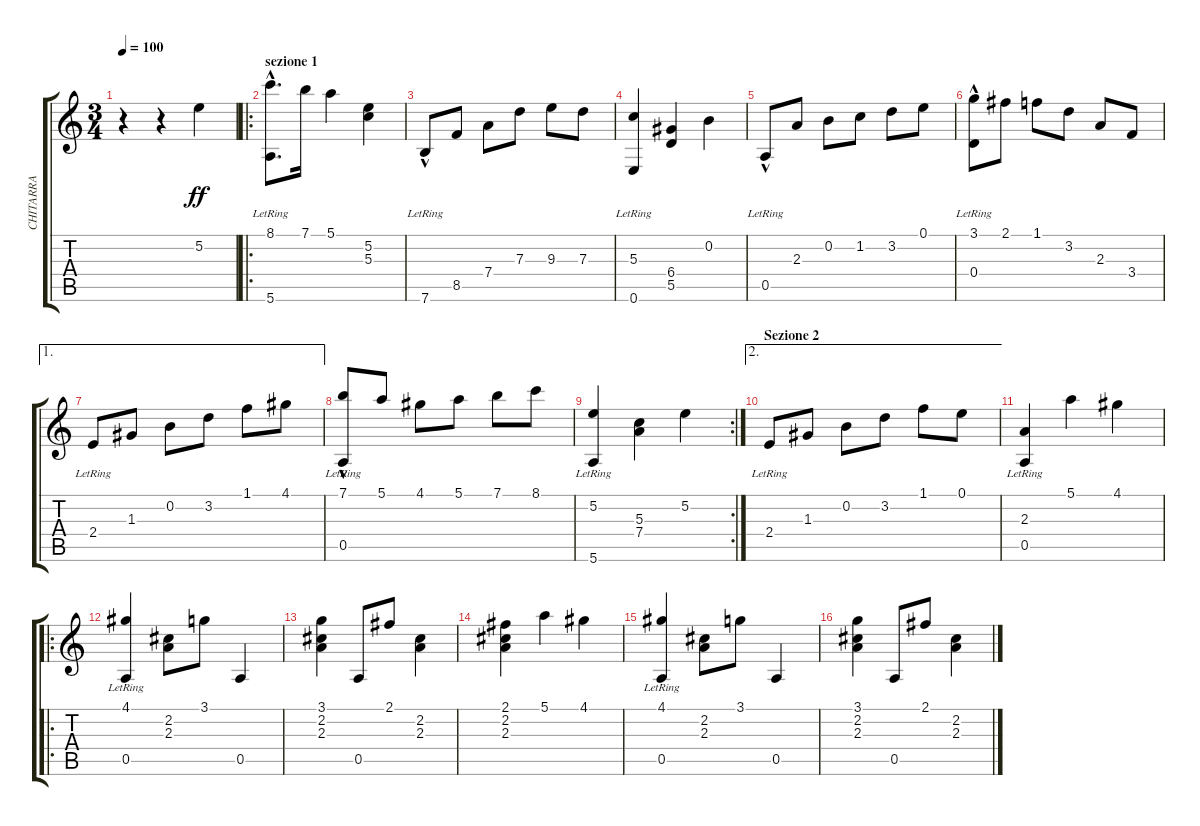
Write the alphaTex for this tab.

\track ("CHITARRA" "CHITARRA") {instrument acousticguitarnylon}
\staff {score tabs}
\tuning (E4 B3 G3 D3 A2 E2) {hide}
\ts (3 4)
\tempo 100
\clef g2
\ks c
r.4{dy ff instrument acousticguitarnylon} r.4 5.2.4 |
\ro
\section ("" "sezione 1")
(8.1{hac} 5.6{hac lr}).8{d} 7.1.16 5.1.4 (5.2 5.3).4 |
7.6{hac lr}.8 8.5.8 7.4.8 7.3.8 9.3.8 7.3.8 |
(5.3 0.6{lr}).4 (6.4 5.5).4 0.2.4 |
0.5{hac lr}.8 2.3.8 0.2.8 1.2.8 3.2.8 0.1.8 |
(3.1 0.4{hac lr}).8 2.1.8 1.1.8 3.2.8 2.3.8 3.4.8 |
\ae 1
2.4{lr}.8 1.3.8 0.2.8 3.2.8 1.1.8 4.1.8 |
(7.1 0.5{hac lr}).8 5.1.8 4.1.8 5.1.8 7.1.8 8.1.8 |
\rc 2
(5.2 5.6{lr}).4 (5.3 7.4).4 5.2.4 |
\ae 2
\section ("" "Sezione 2")
2.4{lr}.8 1.3.8 0.2.8 3.2.8 1.1.8 0.1.8 |
(2.3 0.5{lr}).4 5.1.4 4.1.4 |
\ro
(4.1 0.5{lr}).4 (2.2 2.3).8 3.1.8 0.5.4 |
(3.1 2.2 2.3).4 0.5.8 2.1.8 (2.2 2.3).4 |
(2.1 2.2 2.3).4 5.1.4 4.1.4 |
(4.1 0.5{lr}).4 (2.2 2.3).8 3.1.8 0.5.4 |
(3.1 2.2 2.3).4 0.5.8 2.1.8 (2.2 2.3).4
